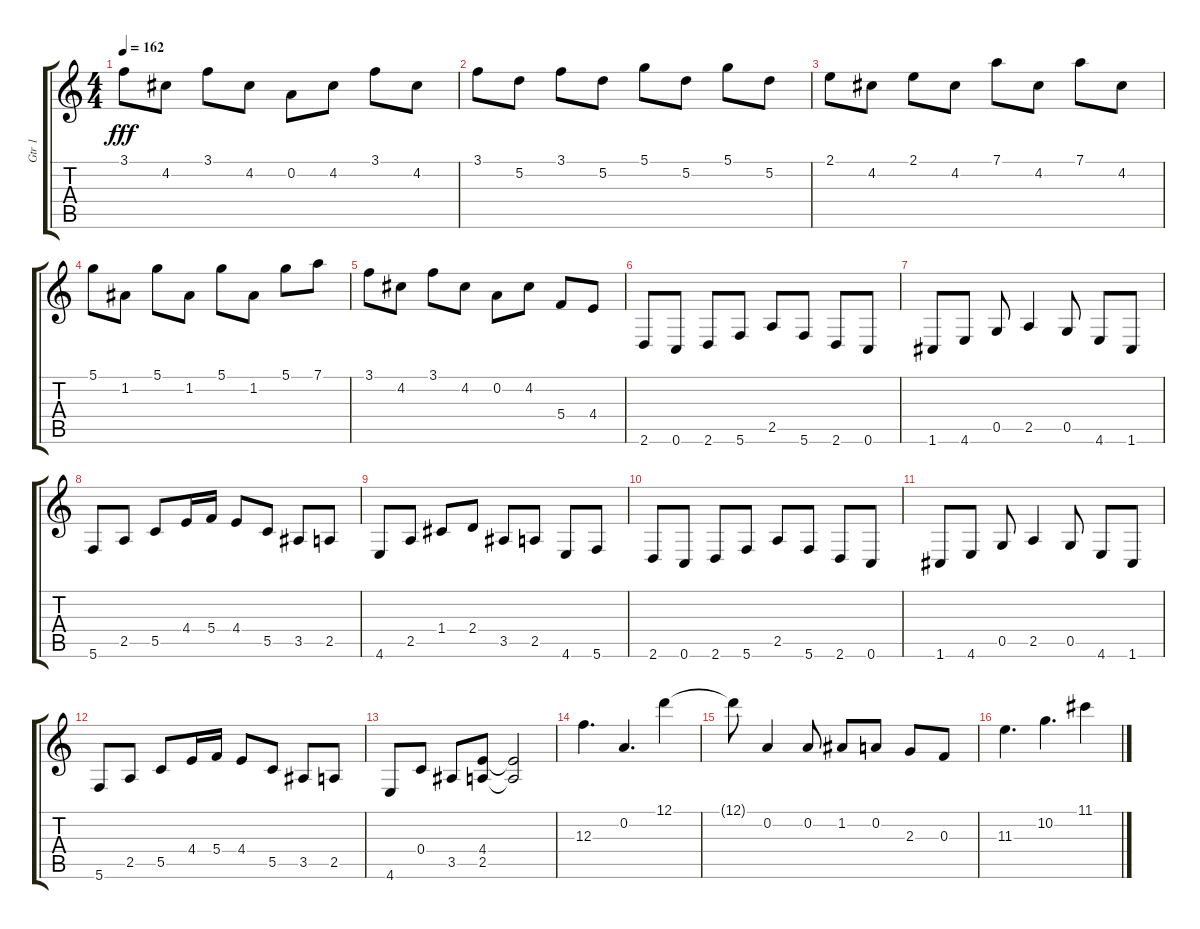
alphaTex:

\track ("Gtr 1" "Gtr 1") {instrument overdrivenguitar}
\staff {score tabs}
\tuning (D4 A3 F3 C3 G2 C2) {hide}
\ts (4 4)
\tempo 162
\clef g2
\ks c
3.1.8{dy fff} 4.2.8 3.1.8 4.2.8 0.2.8 4.2.8 3.1.8 4.2.8 |
3.1.8 5.2.8 3.1.8 5.2.8 5.1.8 5.2.8 5.1.8 5.2.8 |
2.1.8 4.2.8 2.1.8 4.2.8 7.1.8 4.2.8 7.1.8 4.2.8 |
5.1.8 1.2.8 5.1.8 1.2.8 5.1.8 1.2.8 5.1.8 7.1.8 |
3.1.8 4.2.8 3.1.8 4.2.8 0.2.8 4.2.8 5.4.8 4.4.8 |
2.6.8 0.6.8 2.6.8 5.6.8 2.5.8 5.6.8 2.6.8 0.6.8 |
1.6.8 4.6.8 0.5.8 2.5.4 0.5.8 4.6.8 1.6.8 |
5.6.8 2.5.8 5.5.8 4.4.16 5.4.16 4.4.8 5.5.8 3.5.8 2.5.8 |
4.6.8 2.5.8 1.4.8 2.4.8 3.5.8 2.5.8 4.6.8 5.6.8 |
2.6.8 0.6.8 2.6.8 5.6.8 2.5.8 5.6.8 2.6.8 0.6.8 |
1.6.8 4.6.8 0.5.8 2.5.4 0.5.8 4.6.8 1.6.8 |
5.6.8 2.5.8 5.5.8 4.4.16 5.4.16 4.4.8 5.5.8 3.5.8 2.5.8 |
4.6.8 0.4.8 3.5.8 (4.4 2.5).8 (4.4{t} 2.5{t}).2 |
12.3.4{d} 0.2.4{d} 12.1.4 |
12.1{t}.8 0.2.4 0.2.8 1.2.8 0.2.8 2.3.8 0.3.8 |
11.3.4{d} 10.2.4{d} 11.1.4
